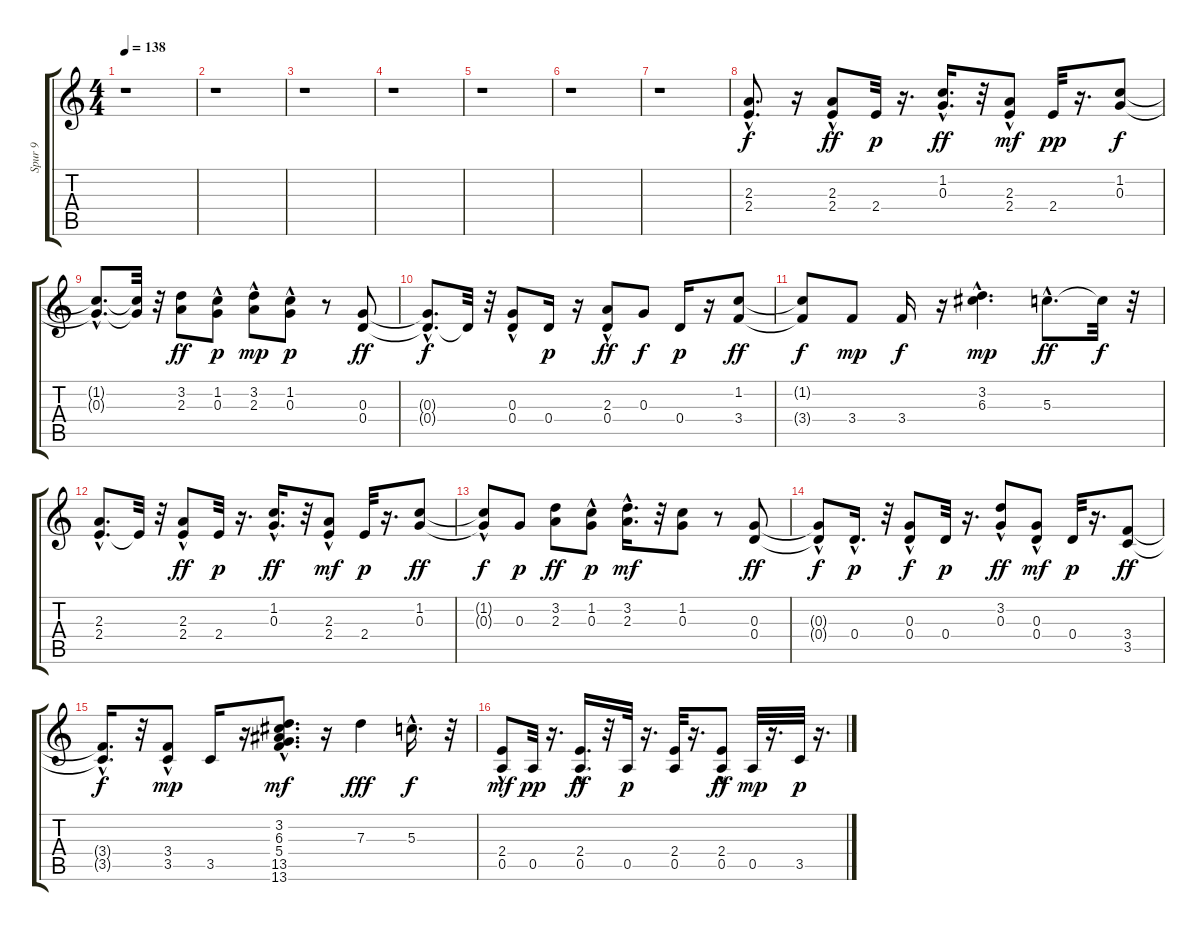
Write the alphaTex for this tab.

\track ("Spur 9" "Spur 9") {instrument overdrivenguitar}
\staff {score tabs}
\tuning (E4 B3 G3 D3 A2 E2) {hide}
\ts (4 4)
\tempo 138
\clef g2
\ks c
r.1{dy f instrument overdrivenguitar} |
r.1 |
r.1 |
r.1 |
r.1 |
r.1 |
r.1 |
(2.3 2.4{hac}).8{d} r.16 (2.3 2.4{hac}).8{dy ff} 2.4.32{dy p} r.16{d} (1.2{hac} 0.3{hac}).16{d dy ff} r.32 (2.3 2.4{hac}).8{dy mf} 2.4.32{dy pp} r.16{d} (1.2 0.3).8{dy f} |
(1.2{hac t} 0.3{hac t}).8{d} (1.2{t} 0.3{t}).32 r.32 (3.2 2.3).8{dy ff} (1.2 0.3{hac}).8{dy p} (3.2{hac} 2.3).8{dy mp} (1.2{hac} 0.3).8{dy p} r.8 (0.3 0.4).8{dy ff} |
(0.3{hac t} 0.4{hac t}).8{d dy f} 0.4{t}.32 r.32 (0.3 0.4{hac}).8 0.4.16{dy p} r.16 (2.3 0.4{hac}).8{dy ff} 0.3.8{dy f} 0.4.16{dy p} r.16 (1.2 3.4).8{dy ff} |
(1.2{t} 3.4{t}).8{dy f} 3.4.8{dy mp} 3.4.16{dy f} r.16 (3.2{hac} 6.3).4{d dy mp} 5.3{hac}.8{d dy ff} 5.3{t}.32{dy f} r.32 |
(2.3{hac} 2.4{hac}).8{d} 2.4{t}.32 r.32 (2.3 2.4{hac}).8{dy ff} 2.4.32{dy p} r.16{d} (1.2{hac} 0.3{hac}).16{d dy ff} r.32 (2.3 2.4{hac}).8{dy mf} 2.4.32{dy p} r.16{d} (1.2 0.3).8{dy ff} |
(1.2{hac t} 0.3{hac t}).8{dy f} 0.3.8{dy p} (3.2 2.3).8{dy ff} (1.2 0.3{hac}).8{dy p} (3.2{hac} 2.3{hac}).16{d dy mf} r.32 (1.2 0.3).8 r.8 (0.3 0.4).8{dy ff} |
(0.3{hac t} 0.4{hac t}).8{dy f} 0.4{hac}.16{d dy p} r.32 (0.3 0.4{hac}).8{dy f} 0.4.32{dy p} r.16{d} (3.2 0.3{hac}).8{dy ff} (0.3 0.4{hac}).8{dy mf} 0.4.32{dy p} r.16{d} (3.4 3.5).8{dy ff} |
(3.4{hac t} 3.5{t}).16{d dy f} r.32 (3.4 3.5{hac}).8{dy mp} 3.5.16 r.16 (3.2{hac} 6.3 5.4 13.5 13.6).8{d dy mf} r.16 7.3.4{dy fff} 5.3{hac}.16{d dy f} r.32 |
(2.4{hac} 0.5).8{dy mf} 0.5.32{dy pp} r.16{d} (2.4{hac} 0.5{hac}).16{d dy ff} r.32 0.5.32{dy p} r.16{d} (2.4 0.5).32 r.16{d} (2.4 0.5{hac}).8{dy ff} 0.5.32{dy mp} r.16{d} 3.5.32{dy p} r.16{d}
